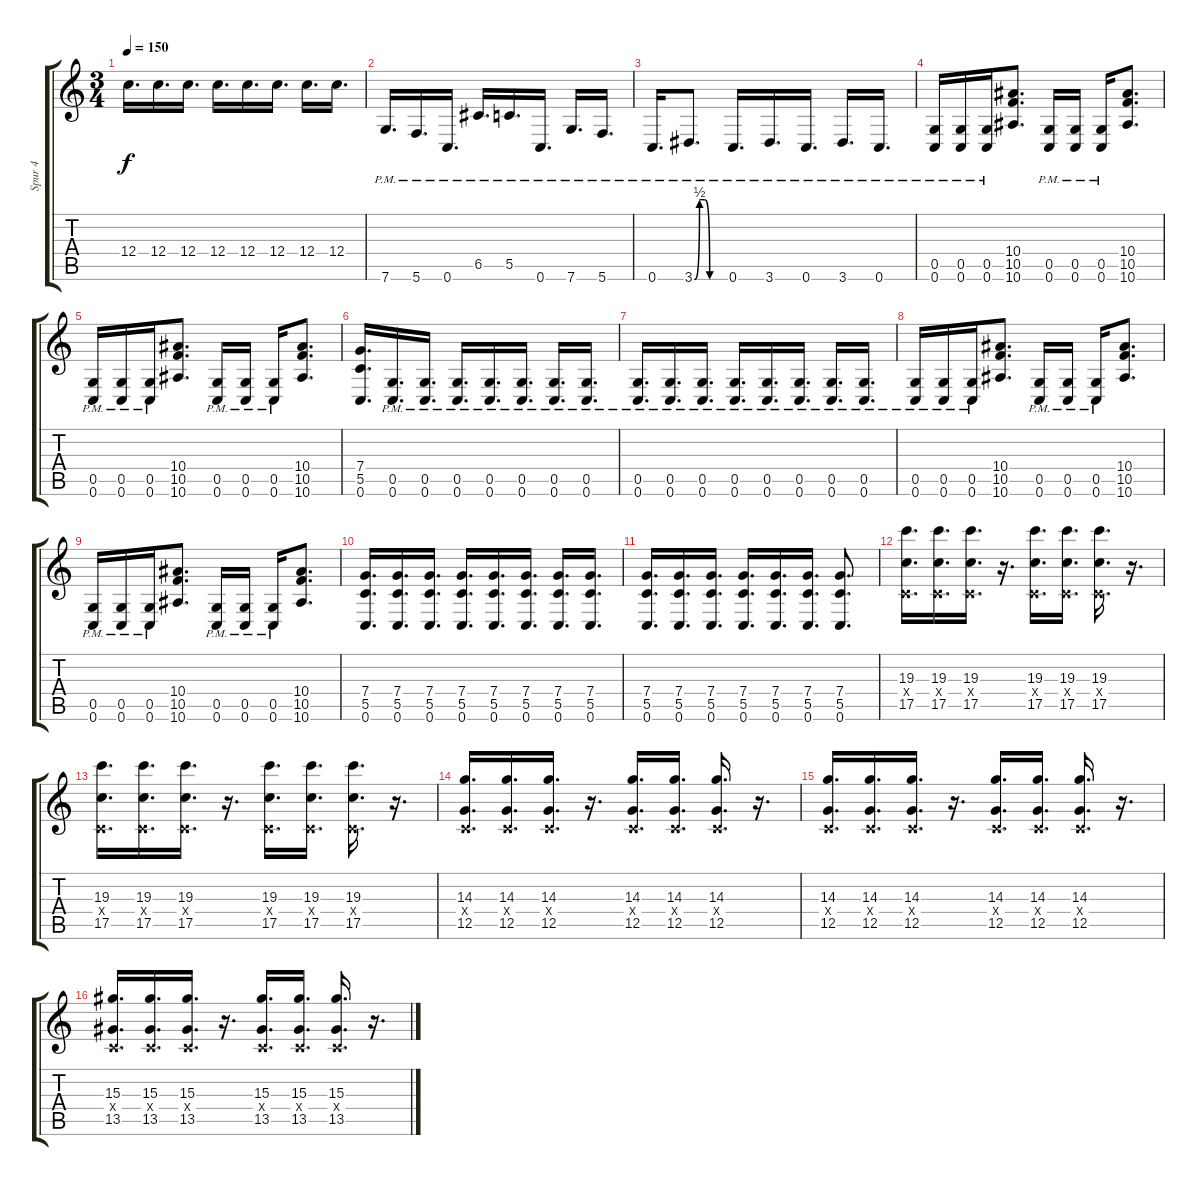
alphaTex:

\track ("Spur 4" "Spur 4") {instrument distortionguitar}
\staff {score tabs}
\tuning (D4 A3 F3 C3 G2 C2) {hide}
\ts (3 4)
\tempo 150
\clef g2
\ks c
12.4.16{d dy f} 12.4.16{d} 12.4.16{d} 12.4.16{d} 12.4.16{d} 12.4.16{d} 12.4.16{d} 12.4.16{d} |
7.6{pm}.16{d} 5.6{pm}.16{d} 0.6{pm}.16{d} 6.5{pm}.16{d} 5.5{pm}.16{d} 0.6{pm}.16{d} 7.6{pm}.16{d} 5.6{pm}.16{d} |
0.6{pm}.16{d} 3.6{be (custom 0 0 10 2 20 2 30 0 60 0) pm}.8{d} 0.6{pm}.16{d} 3.6{pm}.16{d} 0.6{pm}.16{d} 3.6{pm}.16{d} 0.6{pm}.16{d} |
(0.5{pm} 0.6{pm}).16 (0.5{pm} 0.6{pm}).16 (0.5{pm} 0.6{pm}).16 (10.4 10.5 10.6).8{d} (0.5{pm} 0.6{pm}).16 (0.5{pm} 0.6{pm}).16 (0.5{pm} 0.6{pm}).16 (10.4 10.5 10.6).8{d} |
(0.5{pm} 0.6{pm}).16 (0.5{pm} 0.6{pm}).16 (0.5{pm} 0.6{pm}).16 (10.4 10.5 10.6).8{d} (0.5{pm} 0.6{pm}).16 (0.5{pm} 0.6{pm}).16 (0.5{pm} 0.6{pm}).16 (10.4 10.5 10.6).8{d} |
(7.4 5.5 0.6).16{d} (0.5{pm} 0.6{pm}).16{d} (0.5{pm} 0.6{pm}).16{d} (0.5{pm} 0.6{pm}).16{d} (0.5{pm} 0.6{pm}).16{d} (0.5{pm} 0.6{pm}).16{d} (0.5{pm} 0.6{pm}).16{d} (0.5{pm} 0.6{pm}).16{d} |
(0.5{pm} 0.6{pm}).16{d} (0.5{pm} 0.6{pm}).16{d} (0.5{pm} 0.6{pm}).16{d} (0.5{pm} 0.6{pm}).16{d} (0.5{pm} 0.6{pm}).16{d} (0.5{pm} 0.6{pm}).16{d} (0.5{pm} 0.6{pm}).16{d} (0.5{pm} 0.6{pm}).16{d} |
(0.5{pm} 0.6{pm}).16 (0.5{pm} 0.6{pm}).16 (0.5{pm} 0.6{pm}).16 (10.4 10.5 10.6).8{d} (0.5{pm} 0.6{pm}).16 (0.5{pm} 0.6{pm}).16 (0.5{pm} 0.6{pm}).16 (10.4 10.5 10.6).8{d} |
(0.5{pm} 0.6{pm}).16 (0.5{pm} 0.6{pm}).16 (0.5{pm} 0.6{pm}).16 (10.4 10.5 10.6).8{d} (0.5{pm} 0.6{pm}).16 (0.5{pm} 0.6{pm}).16 (0.5{pm} 0.6{pm}).16 (10.4 10.5 10.6).8{d} |
(7.4 5.5 0.6).16{d} (7.4 5.5 0.6).16{d} (7.4 5.5 0.6).16{d} (7.4 5.5 0.6).16{d} (7.4 5.5 0.6).16{d} (7.4 5.5 0.6).16{d} (7.4 5.5 0.6).16{d} (7.4 5.5 0.6).16{d} |
(7.4 5.5 0.6).16{d} (7.4 5.5 0.6).16{d} (7.4 5.5 0.6).16{d} (7.4 5.5 0.6).16{d} (7.4 5.5 0.6).16{d} (7.4 5.5 0.6).16{d} (7.4 5.5 0.6).8{d} |
(19.3 0.4{x} 17.5).16{d} (19.3 0.4{x} 17.5).16{d} (19.3 0.4{x} 17.5).16{d} r.16{d} (19.3 0.4{x} 17.5).16{d} (19.3 0.4{x} 17.5).16{d} (19.3 0.4{x} 17.5).16{d} r.16{d} |
(19.3 0.4{x} 17.5).16{d} (19.3 0.4{x} 17.5).16{d} (19.3 0.4{x} 17.5).16{d} r.16{d} (19.3 0.4{x} 17.5).16{d} (19.3 0.4{x} 17.5).16{d} (19.3 0.4{x} 17.5).16{d} r.16{d} |
(14.3 0.4{x} 12.5).16{d} (14.3 0.4{x} 12.5).16{d} (14.3 0.4{x} 12.5).16{d} r.16{d} (14.3 0.4{x} 12.5).16{d} (14.3 0.4{x} 12.5).16{d} (14.3 0.4{x} 12.5).16{d} r.16{d} |
(14.3 0.4{x} 12.5).16{d} (14.3 0.4{x} 12.5).16{d} (14.3 0.4{x} 12.5).16{d} r.16{d} (14.3 0.4{x} 12.5).16{d} (14.3 0.4{x} 12.5).16{d} (14.3 0.4{x} 12.5).16{d} r.16{d} |
(15.3 0.4{x} 13.5).16{d} (15.3 0.4{x} 13.5).16{d} (15.3 0.4{x} 13.5).16{d} r.16{d} (15.3 0.4{x} 13.5).16{d} (15.3 0.4{x} 13.5).16{d} (15.3 0.4{x} 13.5).16{d} r.16{d}
